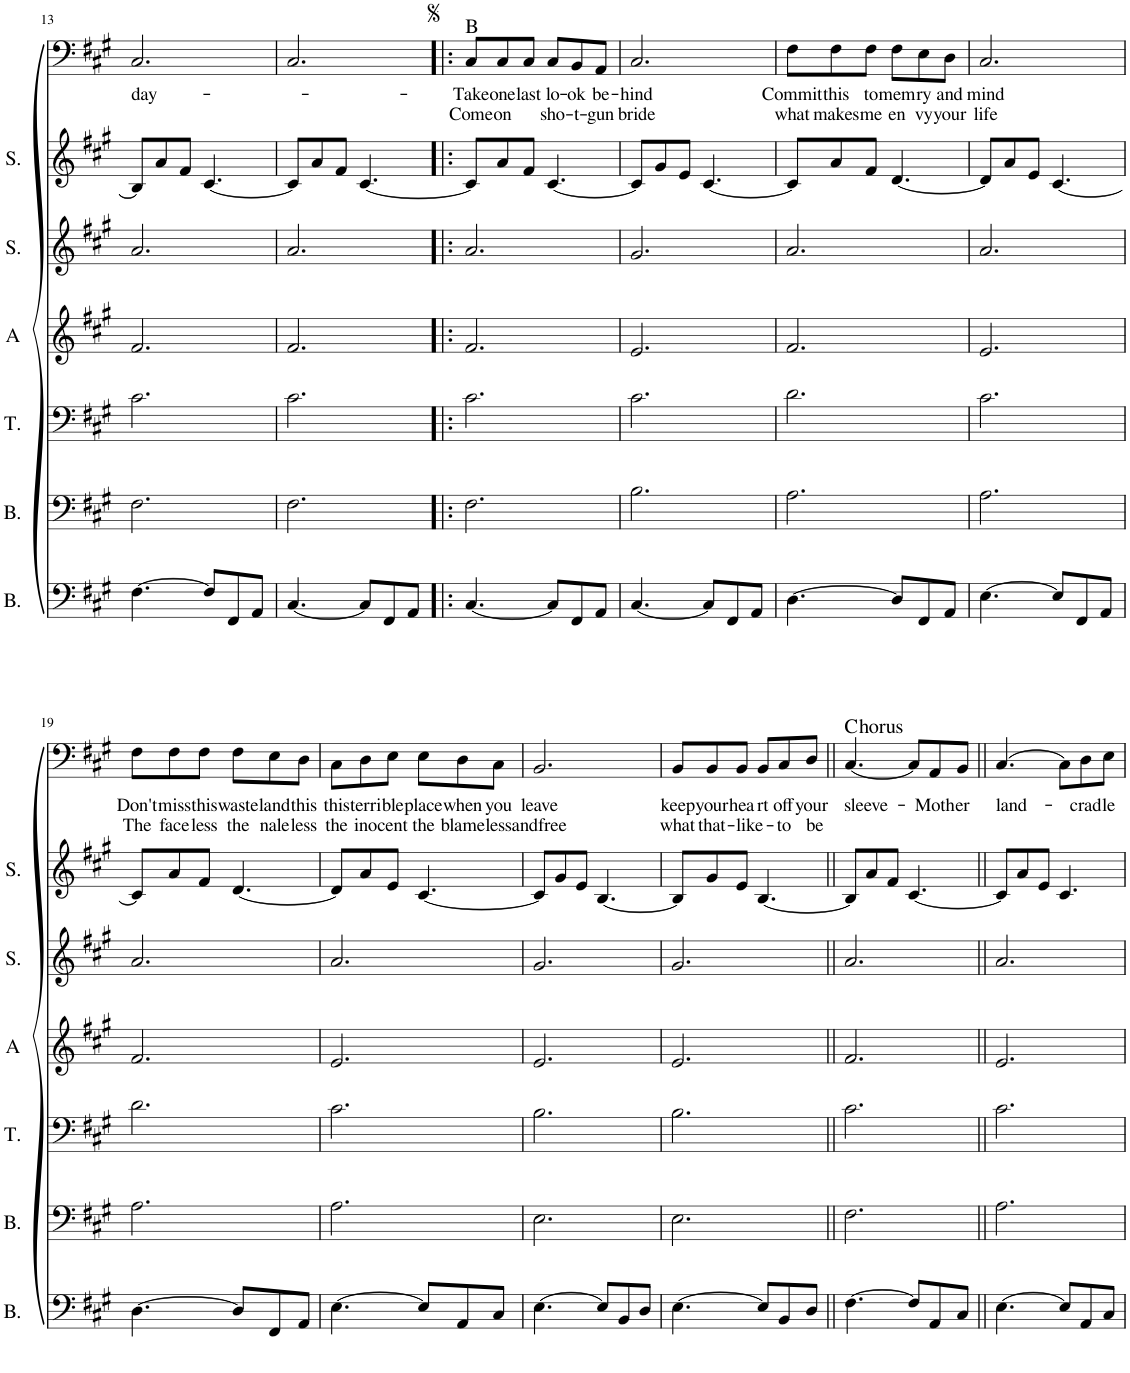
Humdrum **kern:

**kern	**kern	**kern	**kern	**kern	**kern	**kern	**text	**text	**harte
*part7	*part6	*part5	*part4	*part3	*part2	*part1	*part1	*part1	*part1
*staff7	*staff6	*staff5	*staff4	*staff3	*staff2	*staff1	*staff1	*staff1	*
*I"Bass	*I"Bass	*I"Tenor	*I"Alto	*I"Soprano	*I"Soprano	*I"Voice	*	*	*
*I'B.	*I'B.	*I'T.	*I'A	*I'S.	*I'S.	*	*	*	*
!!LO:PB:g=z
*clefF4	*clefF4	*clefF4	*clefG2	*clefG2	*clefG2	*clefF4	*	*	*
*k[f#c#g#]	*k[f#c#g#]	*k[f#c#g#]	*k[f#c#g#]	*k[f#c#g#]	*k[f#c#g#]	*k[f#c#g#]	*	*	*
*M6/8	*M6/8	*M6/8	*M6/8	*M6/8	*M6/8	*M6/8	*	*	*
=13	=13	=13	=13	=13	=13	=13	=13	=13	=13
!	!	!	!	!	!	!	!LO:LY:b	!	!
[4.F#\	2.F#\	2.c#\	2.f#/	2.a/	8B/L]	2.C#/	day-	.	.
.	.	.	.	.	8a/	.	.	.	.
.	.	.	.	.	8f#/J	.	.	.	.
8F#/L]	.	.	.	.	[4.c#/	.	.	.	.
8FF#/	.	.	.	.	.	.	.	.	.
8AA/J	.	.	.	.	.	.	.	.	.
=14	=14	=14	=14	=14	=14	=14	=14	=14	=14
[4.C#/	2.F#\	2.c#\	2.f#/	2.a/	8c#/L]	2.C#/	.	.	.
.	.	.	.	.	8a/	.	.	.	.
.	.	.	.	.	8f#/J	.	.	.	.
8C#/L]	.	.	.	.	[4.c#/	.	.	.	.
8FF#/	.	.	.	.	.	.	.	.	.
8AA/J	.	.	.	.	.	.	.	.	.
=15!|:	=15!|:	=15!|:	=15!|:	=15!|:	=15!|:	=15!|:	=15!|:	=15!|:	=15!|:
!	!	!	!	!	!	!	!LO:LY:b	!LO:LY:b	!
[4.C#/	2.F#\	2.c#\	2.f#/	2.a/	8c#/L]	8C#/L	-Take	Come	B:maj
!	!	!	!	!	!	!	!LO:LY:b	!LO:LY:b	!
.	.	.	.	.	8a/	8C#/	one	-on	.
!	!	!	!	!	!	!	!LO:LY:b	!	!
.	.	.	.	.	8f#/J	8C#/J	last	.	.
!	!	!	!	!	!	!	!LO:LY:b	!LO:LY:b	!
8C#/L]	.	.	.	.	[4.c#/	8C#/L	lo-	sho-	.
!	!	!	!	!	!	!	!LO:LY:b	!LO:LY:b	!
8FF#/	.	.	.	.	.	8BB/	-ok	-t-	.
!	!	!	!	!	!	!	!LO:LY:b	!LO:LY:b	!
8AA/J	.	.	.	.	.	8AA/J	be-	-gun	.
=16	=16	=16	=16	=16	=16	=16	=16	=16	=16
!	!	!	!	!	!	!	!LO:LY:b	!LO:LY:b	!
[4.C#/	2.B\	2.c#\	2.e/	2.g#/	8c#/L]	2.C#/	-hind	bride	.
.	.	.	.	.	8g#/	.	.	.	.
.	.	.	.	.	8e/J	.	.	.	.
8C#/L]	.	.	.	.	[4.c#/	.	.	.	.
8FF#/	.	.	.	.	.	.	.	.	.
8AA/J	.	.	.	.	.	.	.	.	.
=17	=17	=17	=17	=17	=17	=17	=17	=17	=17
!	!	!	!	!	!	!	!LO:LY:b	!LO:LY:b	!
[4.D\	2.A\	2.d\	2.f#/	2.a/	8c#/L]	8F#\L	Commit	what	.
!	!	!	!	!	!	!	!LO:LY:b	!LO:LY:b	!
.	.	.	.	.	8a/	8F#\	this	makes	.
!	!	!	!	!	!	!	!LO:LY:b	!LO:LY:b	!
.	.	.	.	.	8f#/J	8F#\J	to	me	.
!	!	!	!	!	!	!	!LO:LY:b	!LO:LY:b	!
8D/L]	.	.	.	.	[4.d/	8F#\L	mem-	en	.
!	!	!	!	!	!	!	!LO:LY:b	!LO:LY:b	!
8FF#/	.	.	.	.	.	8E\	-ry	vy	.
!	!	!	!	!	!	!	!LO:LY:b	!LO:LY:b	!
8AA/J	.	.	.	.	.	8D\J	and	your	.
=18	=18	=18	=18	=18	=18	=18	=18	=18	=18
!	!	!	!	!	!	!	!LO:LY:b	!LO:LY:b	!
[4.E\	2.A\	2.c#\	2.e/	2.a/	8d/L]	2.C#/	mind	life	.
.	.	.	.	.	8a/	.	.	.	.
.	.	.	.	.	8e/J	.	.	.	.
8E/L]	.	.	.	.	[4.c#/	.	.	.	.
8FF#/	.	.	.	.	.	.	.	.	.
8AA/J	.	.	.	.	.	.	.	.	.
!!LO:LB:g=z
=19	=19	=19	=19	=19	=19	=19	=19	=19	=19
!	!	!	!	!	!	!	!LO:LY:b	!LO:LY:b	!
[4.D\	2.A\	2.d\	2.f#/	2.a/	8c#/L]	8F#\L	Don't	The	.
!	!	!	!	!	!	!	!LO:LY:b	!LO:LY:b	!
.	.	.	.	.	8a/	8F#\	miss	face	.
!	!	!	!	!	!	!	!LO:LY:b	!LO:LY:b	!
.	.	.	.	.	8f#/J	8F#\J	this	less	.
!	!	!	!	!	!	!	!LO:LY:b	!LO:LY:b	!
8D/L]	.	.	.	.	[4.d/	8F#\L	waste-	the	.
!	!	!	!	!	!	!	!LO:LY:b	!LO:LY:b	!
8FF#/	.	.	.	.	.	8E\	-land	nale	.
!	!	!	!	!	!	!	!LO:LY:b	!LO:LY:b	!
8AA/J	.	.	.	.	.	8D\J	this	less	.
=20	=20	=20	=20	=20	=20	=20	=20	=20	=20
!	!	!	!	!	!	!	!LO:LY:b	!LO:LY:b	!
[4.E\	2.A\	2.c#\	2.e/	2.a/	8d/L]	8C#\L	this	the	.
!	!	!	!	!	!	!	!LO:LY:b	!LO:LY:b	!
.	.	.	.	.	8a/	8D\	terri-	ino	.
!	!	!	!	!	!	!	!LO:LY:b	!LO:LY:b	!
.	.	.	.	.	8e/J	8E\J	-ble	cent	.
!	!	!	!	!	!	!	!LO:LY:b	!LO:LY:b	!
8E/L]	.	.	.	.	[4.c#/	8E\L	place	the	.
!	!	!	!	!	!	!	!LO:LY:b	!LO:LY:b	!
8AA/	.	.	.	.	.	8D\	when	blame	.
!	!	!	!	!	!	!	!LO:LY:b	!LO:LY:b	!
8C#/J	.	.	.	.	.	8C#\J	you	less	.
=21	=21	=21	=21	=21	=21	=21	=21	=21	=21
!	!	!	!	!	!	!	!LO:LY:b	!LO:LY:b	!
[4.E\	2.E\	2.B\	2.e/	2.g#/	8c#/L]	2.BB/	leave	andfree	.
.	.	.	.	.	8g#/	.	.	.	.
.	.	.	.	.	8e/J	.	.	.	.
8E/L]	.	.	.	.	[4.B/	.	.	.	.
8BB/	.	.	.	.	.	.	.	.	.
8D/J	.	.	.	.	.	.	.	.	.
=22	=22	=22	=22	=22	=22	=22	=22	=22	=22
!	!	!	!	!	!	!	!LO:LY:b	!LO:LY:b	!
[4.E\	2.E\	2.B\	2.e/	2.g#/	8B/L]	8BB/L	keep	what-	.
!	!	!	!	!	!	!	!LO:LY:b	!LO:LY:b	!
.	.	.	.	.	8g#/	8BB/	your	-that-	.
!	!	!	!	!	!	!	!LO:LY:b	!LO:LY:b	!
.	.	.	.	.	8e/J	8BB/J	hea-	-like-	.
!	!	!	!	!	!	!	!LO:LY:b	!	!
8E/L]	.	.	.	.	[4.B/	8BB/L	-rt	.	.
!	!	!	!	!	!	!	!LO:LY:b	!LO:LY:b	!
8BB/	.	.	.	.	.	8C#/	off	-to	.
!	!	!	!	!	!	!	!LO:LY:b	!LO:LY:b	!
8D/J	.	.	.	.	.	8D/J	your	be-	.
=23||	=23||	=23||	=23||	=23||	=23||	=23||	=23||	=23||	=23||
!	!	!	!	!	!	!	!LO:LY:b	!	!LO:H:kt=horus
[4.F#\	2.F#\	2.c#\	2.f#/	2.a/	8B/L]	[4.C#/	sleeve-	.	.
.	.	.	.	.	8a/	.	.	.	.
.	.	.	.	.	8f#/J	.	.	.	.
8F#/L]	.	.	.	.	[4.c#/	8C#/L]	.	.	.
!	!	!	!	!	!	!	!LO:LY:b	!	!
8AA/	.	.	.	.	.	8AA/	-Moth-	.	.
!	!	!	!	!	!	!	!LO:LY:b	!	!
8C#/J	.	.	.	.	.	8BB/J	-er	.	.
=24||	=24||	=24||	=24||	=24||	=24||	=24||	=24||	=24||	=24||
!	!	!	!	!	!	!	!LO:LY:b	!	!
[4.E\	2.A\	2.c#\	2.e/	2.a/	8c#/L]	[4.C#/	land-	.	.
.	.	.	.	.	8a/	.	.	.	.
.	.	.	.	.	8e/J	.	.	.	.
8E/L]	.	.	.	.	4.c#/	8C#\L]	.	.	.
!	!	!	!	!	!	!	!LO:LY:b	!	!
8AA/	.	.	.	.	.	8D\	-crad-	.	.
!	!	!	!	!	!	!	!LO:LY:b	!	!
8C#/J	.	.	.	.	.	8E\J	-le	.	.
=	=	=	=	=	=	=	=	=	=
*-	*-	*-	*-	*-	*-	*-	*-	*-	*-
